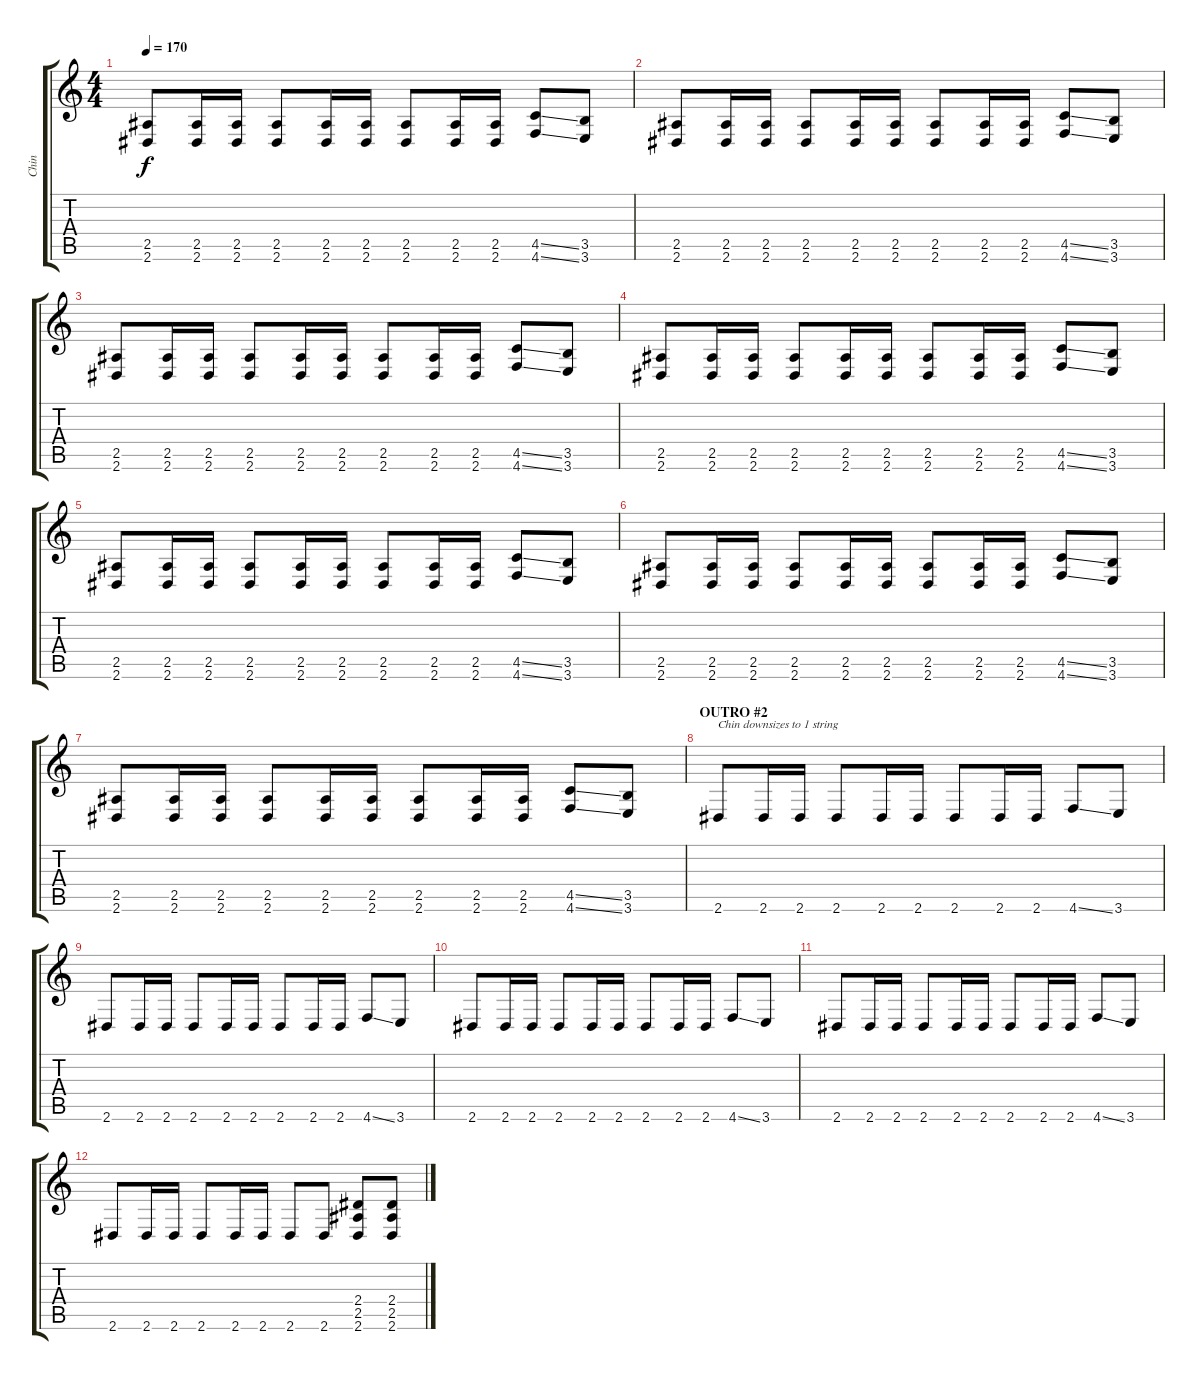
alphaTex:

\track ("Chin" "Chin") {instrument distortionguitar}
\staff {score tabs}
\tuning (Eb4 Bb3 Gb3 Db3 Ab2 Db2) {hide}
\ts (4 4)
\tempo 170
\clef g2
\ks c
(2.5 2.6).8{dy f} (2.5 2.6).16 (2.5 2.6).16 (2.5 2.6).8 (2.5 2.6).16 (2.5 2.6).16 (2.5 2.6).8 (2.5 2.6).16 (2.5 2.6).16 (4.5{ss} 4.6{ss}).8 (3.5 3.6).8 |
(2.5 2.6).8 (2.5 2.6).16 (2.5 2.6).16 (2.5 2.6).8 (2.5 2.6).16 (2.5 2.6).16 (2.5 2.6).8 (2.5 2.6).16 (2.5 2.6).16 (4.5{ss} 4.6{ss}).8 (3.5 3.6).8 |
(2.5 2.6).8 (2.5 2.6).16 (2.5 2.6).16 (2.5 2.6).8 (2.5 2.6).16 (2.5 2.6).16 (2.5 2.6).8 (2.5 2.6).16 (2.5 2.6).16 (4.5{ss} 4.6{ss}).8 (3.5 3.6).8 |
(2.5 2.6).8 (2.5 2.6).16 (2.5 2.6).16 (2.5 2.6).8 (2.5 2.6).16 (2.5 2.6).16 (2.5 2.6).8 (2.5 2.6).16 (2.5 2.6).16 (4.5{ss} 4.6{ss}).8 (3.5 3.6).8 |
(2.5 2.6).8 (2.5 2.6).16 (2.5 2.6).16 (2.5 2.6).8 (2.5 2.6).16 (2.5 2.6).16 (2.5 2.6).8 (2.5 2.6).16 (2.5 2.6).16 (4.5{ss} 4.6{ss}).8 (3.5 3.6).8 |
(2.5 2.6).8 (2.5 2.6).16 (2.5 2.6).16 (2.5 2.6).8 (2.5 2.6).16 (2.5 2.6).16 (2.5 2.6).8 (2.5 2.6).16 (2.5 2.6).16 (4.5{ss} 4.6{ss}).8 (3.5 3.6).8 |
(2.5 2.6).8 (2.5 2.6).16 (2.5 2.6).16 (2.5 2.6).8 (2.5 2.6).16 (2.5 2.6).16 (2.5 2.6).8 (2.5 2.6).16 (2.5 2.6).16 (4.5{ss} 4.6{ss}).8 (3.5 3.6).8 |
\section ("" "OUTRO #2")
2.6.8{txt "Chin downsizes to 1 string"} 2.6.16 2.6.16 2.6.8 2.6.16 2.6.16 2.6.8 2.6.16 2.6.16 4.6{ss}.8 3.6.8 |
2.6.8 2.6.16 2.6.16 2.6.8 2.6.16 2.6.16 2.6.8 2.6.16 2.6.16 4.6{ss}.8 3.6.8 |
2.6.8 2.6.16 2.6.16 2.6.8 2.6.16 2.6.16 2.6.8 2.6.16 2.6.16 4.6{ss}.8 3.6.8 |
2.6.8 2.6.16 2.6.16 2.6.8 2.6.16 2.6.16 2.6.8 2.6.16 2.6.16 4.6{ss}.8 3.6.8 |
2.6.8 2.6.16 2.6.16 2.6.8 2.6.16 2.6.16 2.6.8 2.6.8 (2.4 2.5 2.6).8 (2.4 2.5 2.6).8
